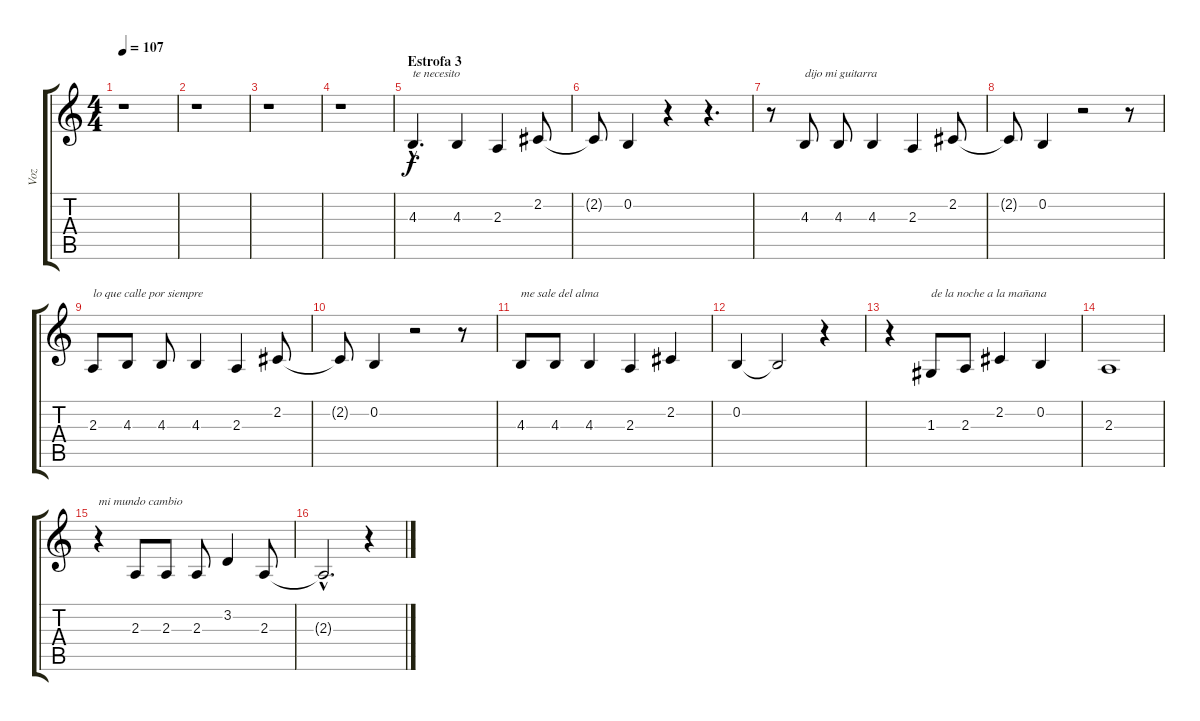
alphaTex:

\track ("Voz" "Voz") {instrument lead6voice}
\staff {score tabs}
\tuning (E4 B3 G3 D3 A2 E2) {hide}
\ts (4 4)
\tempo 107
\clef g2
\ks c
r.1{dy f} |
r.1 |
r.1 |
r.1 |
\section ("" "Estrofa 3")
4.3{hac}.4{d txt "te necesito"} 4.3.4 2.3.4 2.2.8 |
2.2{t}.8 0.2.4 r.4 r.4{d} |
r.8 4.3.8{txt "dijo mi guitarra"} 4.3.8 4.3.4 2.3.4 2.2.8 |
2.2{t}.8 0.2.4 r.2 r.8 |
2.3.8{txt "lo que calle por siempre"} 4.3.8 4.3.8 4.3.4 2.3.4 2.2.8 |
2.2{t}.8 0.2.4 r.2 r.8 |
4.3.8{txt "me sale del alma"} 4.3.8 4.3.4 2.3.4 2.2.4 |
0.2.4 0.2{t}.2 r.4 |
r.4 1.3.8{txt "de la noche a la mañana"} 2.3.8 2.2.4 0.2.4 |
2.3.1 |
r.4{txt "mi mundo cambio"} 2.3.8 2.3.8 2.3.8 3.2.4 2.3.8 |
2.3{hac t}.2{d} r.4
